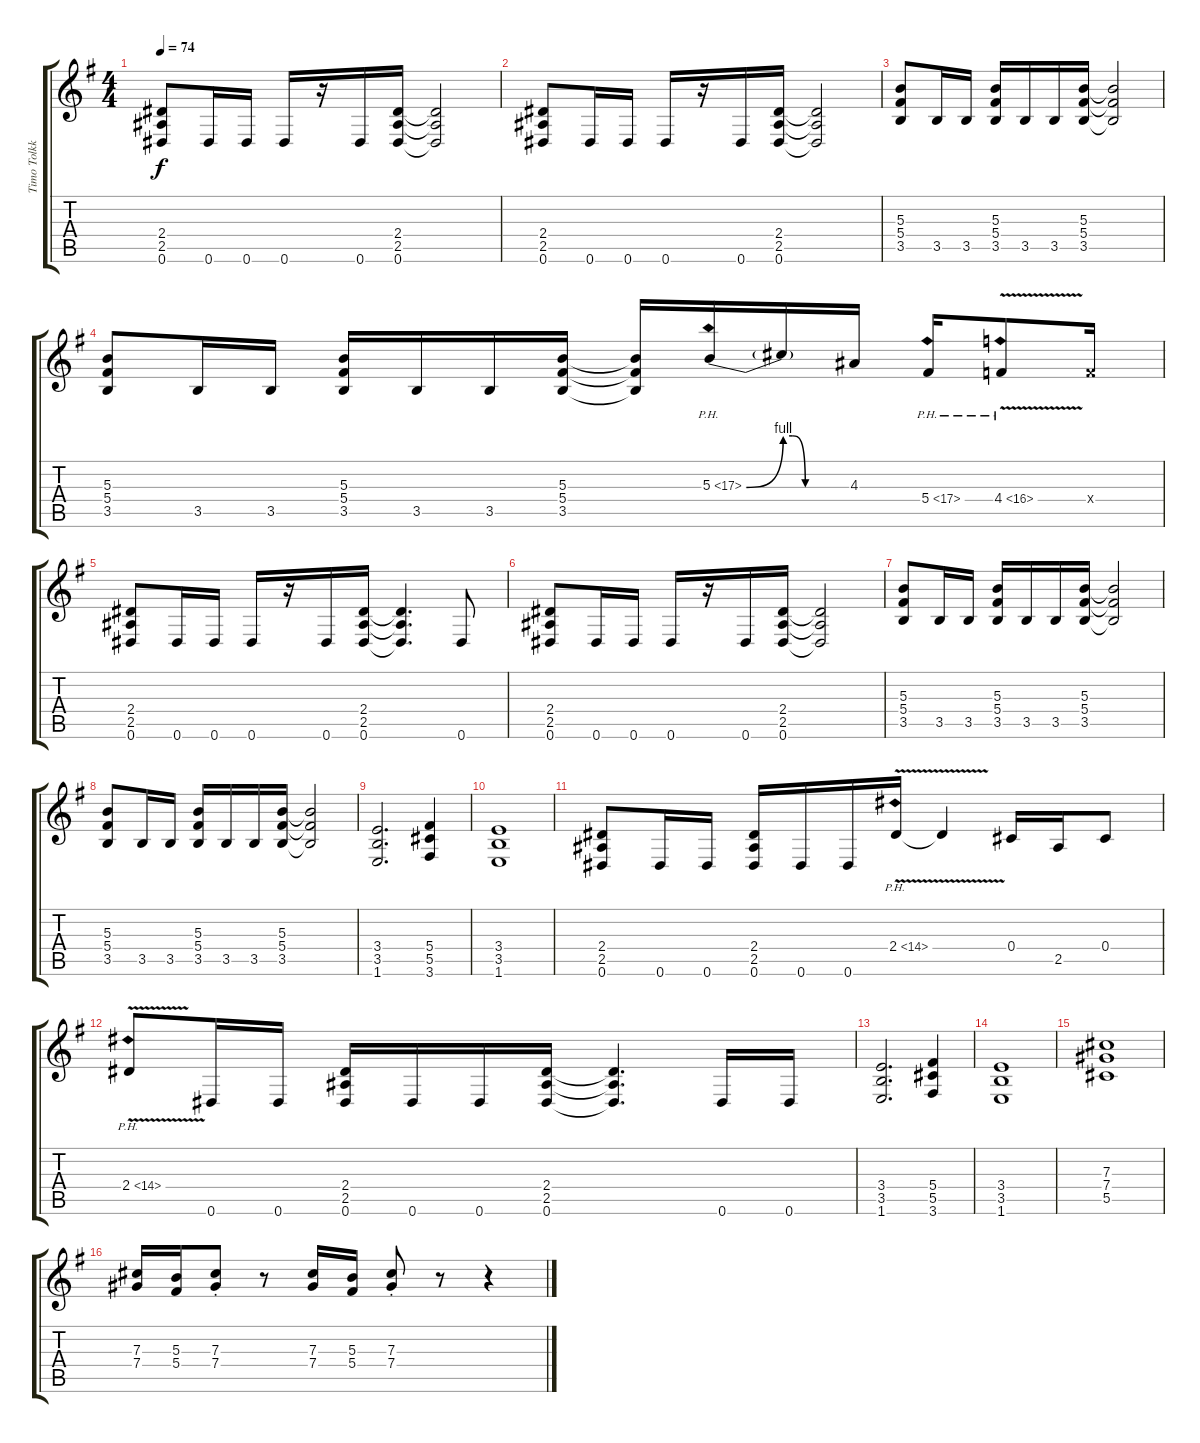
\track ("Timo Tolkki" "Timo Tolkk") {instrument distortionguitar}
\staff {score tabs}
\tuning (Eb4 Bb3 Gb3 Db3 Ab2 Eb2) {hide}
\ts (4 4)
\tempo 74
\clef g2
\ks g
(2.4 2.5 0.6).8{dy f} 0.6.16 0.6.16 0.6.16 r.16 0.6.16 (2.4 2.5 0.6).16 (2.4{t} 2.5{t} 0.6{t}).2 |
(2.4 2.5 0.6).8 0.6.16 0.6.16 0.6.16 r.16 0.6.16 (2.4 2.5 0.6).16 (2.4{t} 2.5{t} 0.6{t}).2 |
(5.3 5.4 3.5).8 3.5.16 3.5.16 (5.3 5.4 3.5).16 3.5.16 3.5.16 (5.3 5.4 3.5).16 (5.3{t} 5.4{t} 3.5{t}).2 |
(5.3 5.4 3.5).8 3.5.16 3.5.16 (5.3 5.4 3.5).16 3.5.16 3.5.16 (5.3 5.4 3.5).16 (5.3{t} 5.4{t} 3.5{t}).16 5.3{be (bend 0 0 60 4) ph 12}.16 5.3{be (custom 0 4 9 4 21 0 30 0 60 0) t}.16 4.3.16 5.4{ph 12}.16 4.4{ph 12 v}.8 4.4{x}.16 |
(2.4 2.5 0.6).8 0.6.16 0.6.16 0.6.16 r.16 0.6.16 (2.4 2.5 0.6).16 (2.4{t} 2.5{t} 0.6{t}).4{d} 0.6.8 |
(2.4 2.5 0.6).8 0.6.16 0.6.16 0.6.16 r.16 0.6.16 (2.4 2.5 0.6).16 (2.4{t} 2.5{t} 0.6{t}).2 |
(5.3 5.4 3.5).8 3.5.16 3.5.16 (5.3 5.4 3.5).16 3.5.16 3.5.16 (5.3 5.4 3.5).16 (5.3{t} 5.4{t} 3.5{t}).2 |
(5.3 5.4 3.5).8 3.5.16 3.5.16 (5.3 5.4 3.5).16 3.5.16 3.5.16 (5.3 5.4 3.5).16 (5.3{t} 5.4{t} 3.5{t}).2 |
(3.4 3.5 1.6).2{d} (5.4 5.5 3.6).4 |
(3.4 3.5 1.6).1 |
(2.4 2.5 0.6).8 0.6.16 0.6.16 (2.4 2.5 0.6).16 0.6.16 0.6.16 2.4{ph 12 v}.16 2.4{t}.4 0.4.16 2.5.16 0.4.8 |
2.4{ph 12 v}.8 0.6.16 0.6.16 (2.4 2.5 0.6).16 0.6.16 0.6.16 (2.4 2.5 0.6).16 (2.4{t} 2.5{t} 0.6{t}).4{d} 0.6.16 0.6.16 |
(3.4 3.5 1.6).2{d} (5.4 5.5 3.6).4 |
(3.4 3.5 1.6).1 |
(7.3 7.4 5.5).1 |
(7.3 7.4).16 (5.3 5.4).16 (7.3{st} 7.4{st}).8 r.8 (7.3 7.4).16 (5.3 5.4).16 (7.3{st} 7.4{st}).8 r.8 r.4
